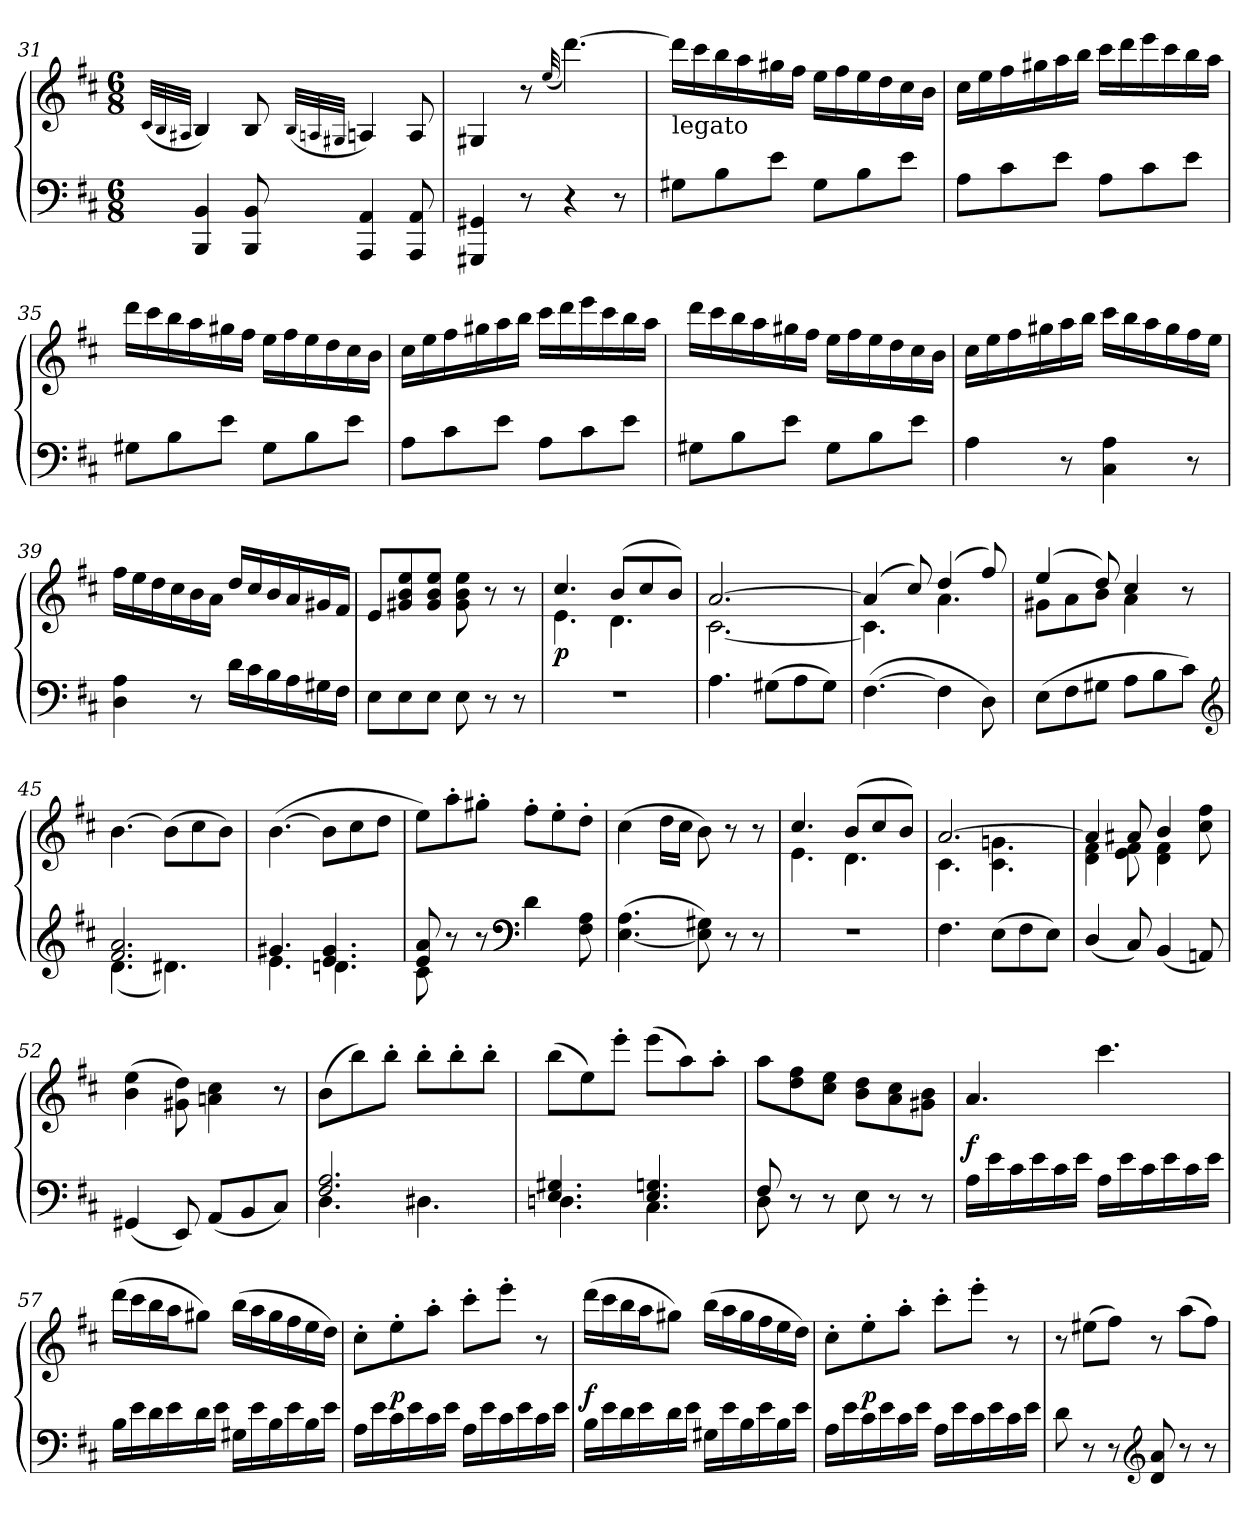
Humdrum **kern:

**kern	**kern	**dynam
*part1	*part1	*part1
*staff2	*staff1	*staff1/2
*clefF4	*clefG2	*
*k[f#c#]	*k[f#c#]	*
*M6/8	*M6/8	*
=31	=31	=31
.	(32qc#LLL	.
.	32qB	.
.	32qA#XJJJ	.
4BBB 4BB	4B)	.
8BBB 8BB	8B	.
.	(32qBLLL	.
.	32qAn	.
.	32qG#XJJJ	.
4AAA 4AA	4A)	.
8AAA 8AA	8A	.
=32	=32	=32
4GGG#X 4GG#X	4G#X	.
8r	8r	.
.	(>32qqee/	.
4r	[4.ddd)	.
8r	.	.
=33	=33	=33
!	!LO:TX:b:t=legato	!
8G#XL	16dddLL]	.
.	16ccc#	.
8B	16bb	.
.	16aa	.
8eJ	16gg#X	.
.	16ff#JJ	.
8G#L	16eeLL	.
.	16ff#	.
8B	16ee	.
.	16dd	.
8eJ	16cc#	.
.	16bJJ	.
=34	=34	=34
8AL	16cc#LL	.
.	16ee	.
8c#	16ff#	.
.	16gg#X	.
8eJ	16aa	.
.	16bbJJ	.
8AL	16ccc#LL	.
.	16ddd	.
8c#	16eee	.
.	16ccc#	.
8eJ	16bb	.
.	16aaJJ	.
=35	=35	=35
8G#XL	16dddLL	.
.	16ccc#	.
8B	16bb	.
.	16aa	.
8eJ	16gg#X	.
.	16ff#JJ	.
8G#L	16eeLL	.
.	16ff#	.
8B	16ee	.
.	16dd	.
8eJ	16cc#	.
.	16bJJ	.
=36	=36	=36
8AL	16cc#LL	.
.	16ee	.
8c#	16ff#	.
.	16gg#X	.
8eJ	16aa	.
.	16bbJJ	.
8AL	16ccc#LL	.
.	16ddd	.
8c#	16eee	.
.	16ccc#	.
8eJ	16bb	.
.	16aaJJ	.
=37	=37	=37
8G#XL	16dddLL	.
.	16ccc#	.
8B	16bb	.
.	16aa	.
8eJ	16gg#X	.
.	16ff#JJ	.
8G#L	16eeLL	.
.	16ff#	.
8B	16ee	.
.	16dd	.
8eJ	16cc#	.
.	16bJJ	.
=38	=38	=38
4A	16cc#LL	.
.	16ee	.
.	16ff#	.
.	16gg#X	.
8r	16aa	.
.	16bbJJ	.
4C# 4A	16ccc#LL	.
.	16bb	.
.	16aa	.
.	16gg#	.
8r	16ff#	.
.	16eeJJ	.
=39	=39	=39
4D 4A	16ff#LL	.
.	16ee	.
.	16dd	.
.	16cc#	.
8r	16b	.
.	16aJJ	.
16dLL	16ddLL	.
16c#	16cc#	.
16B	16b	.
16A	16a	.
16G#X	16g#X	.
16F#JJ	16f#JJ	.
=40	=40	=40
8EL	8eL	.
8E	8g#X 8b 8ee	.
8EJ	8g# 8b 8eeJ	.
8E	8g# 8b 8ee	.
8r	8r	.
8r	8r	.
=41	=41	=41
*	*^	*
2.r	4.cc#	4.e	p
.	(8bL	4.d	.
.	8cc#	.	.
.	8bJ)	.	.
=42	=42	=42	=42
4.A	[2.a	[2.c#	.
(8G#XL	.	.	.
8A	.	.	.
8G#J)	.	.	.
=43	=43	=43	=43
([4.F#	(4a]	4.c#]	.
.	8cc#)	.	.
4F#]	(4dd	4.a	.
8D)	8ff#)	.	.
=44	=44	=44	=44
(8EL	(4ee	8g#XL	.
8F#	.	8a	.
8G#XJ	8dd)	8bJ	.
8AL	4cc#	4a	.
8B	.	.	.
8c#J)	8r	8ryy	.
*	*v	*v	*
*clefG2	*	*
=45	=45	=45
*^	*	*
2.f# 2.a	(4.d	[4.b	.
.	4.d#X)	(8bL]	.
.	.	8cc#	.
.	.	8bJ)	.
=46	=46	=46	=46
4.g#X	4.e	([4.b	.
4.e 4.g#	4.dn	8bL]	.
.	.	8cc#	.
.	.	8ddJ	.
=47	=47	=47	=47
8e 8a	8c#	8eeL)	.
8ryy	8r	8aa'	.
8ryy	8r	8gg#X'J	.
*clefF4	*	*	*
4.ryy	4d	8ff#'L	.
.	.	8ee'	.
.	8F# 8A	8dd'J	.
*v	*v	*	*
=48	=48	=48
([4.E 4.A	(4cc#	.
.	16ddLL	.
.	16cc#JJ	.
8E] 8G#X)	8b)	.
8r	8r	.
8r	8r	.
=49	=49	=49
*	*^	*
2.r	4.cc#	4.e	.
.	(8bL	4.d	.
.	8cc#	.	.
.	8bJ)	.	.
=50	=50	=50	=50
4.F#	[2.a	4.c#	.
(8EL	.	4.c# 4.gn	.
8F#	.	.	.
8EJ)	.	.	.
=51	=51	=51	=51
(4D/	4a]	4d 4f#	.
8C#)	8a#X	8e 8f#	.
(4BB	4b	4d 4f#	.
8AAn)	8ryy	8cc# 8ff#	.
*	*v	*v	*
=52	=52	=52
(4GG#X	(4b 4ee	.
8EE)	8g#X 8dd)	.
(8AAL	4an 4cc#	.
8BB	.	.
8C#J)	8r	.
=53	=53	=53
*^	*	*
2.F# 2.A	4.D	(8bL	.
.	.	8bb)	.
.	.	8bb'J	.
.	4.D#X	8bb'L	.
.	.	8bb'	.
.	.	8bb'J	.
=54	=54	=54	=54
4.E 4.G#X	4.Dn	(8bbL	.
.	.	8ee)	.
.	.	8eee'J	.
4.E 4.Gn	4.C#	(8eeeL	.
.	.	8aa)	.
.	.	8aa'J	.
=55	=55	=55	=55
8F#	8D	8aaL	.
8ryy	8r	8dd 8ff#	.
2ryy	8r	8cc# 8eeJ	.
.	8E	8b\ 8dd\L	.
.	8r	8a\ 8cc#\	.
.	8r	8g#X\ 8b\J	.
=56	=56	=56	=56
!LO:TX:b:t=legato	!	!	!
*v	*v	*	*
16ALL	4.a	f
16e	.	.
16c#	.	.
16e	.	.
16c#	.	.
16eJJ	.	.
16ALL	4.ccc#	.
16e	.	.
16c#	.	.
16e	.	.
16c#	.	.
16eJJ	.	.
=57	=57	=57
16BLL	(16dddLL	.
16e	16ccc#	.
16d	16bb	.
16e	16aaJ	.
16d	8gg#XJ)	.
16eJJ	.	.
16G#XLL	(16bbLL	.
16e	16aa	.
16B	16gg#	.
16e	16ff#	.
16B	16ee	.
16eJJ	16ddJJ)	.
=58	=58	=58
16ALL	8cc#'L	.
16e	.	.
16c#	8ee'	p
16e	.	.
16c#	8aa'J	.
16eJJ	.	.
16ALL	8ccc#'L	.
16e	.	.
16c#	8eee'J	.
16e	.	.
16c#	8r	.
16eJJ	.	.
=59	=59	=59
16BLL	(16dddLL	f
16e	16ccc#	.
16d	16bb	.
16e	16aaJ	.
16d	8gg#XJ)	.
16eJJ	.	.
16G#XLL	(16bbLL	.
16e	16aa	.
16B	16gg#	.
16e	16ff#	.
16B	16ee	.
16eJJ	16ddJJ)	.
=60	=60	=60
16ALL	8cc#'L	.
16e	.	.
16c#	8ee'	p
16e	.	.
16c#	8aa'J	.
16eJJ	.	.
16ALL	8ccc#'L	.
16e	.	.
16c#	8eee'J	.
16e	.	.
16c#	8r	.
16eJJ	.	.
=61	=61	=61
8d	8r	.
8r	(8ee#XL	.
8r	8ff#J)	.
*clefG2	*	*
8d 8a	8r	.
8r	(8aaL	.
8r	8ff#J)	.
=	=	=
*-	*-	*-
